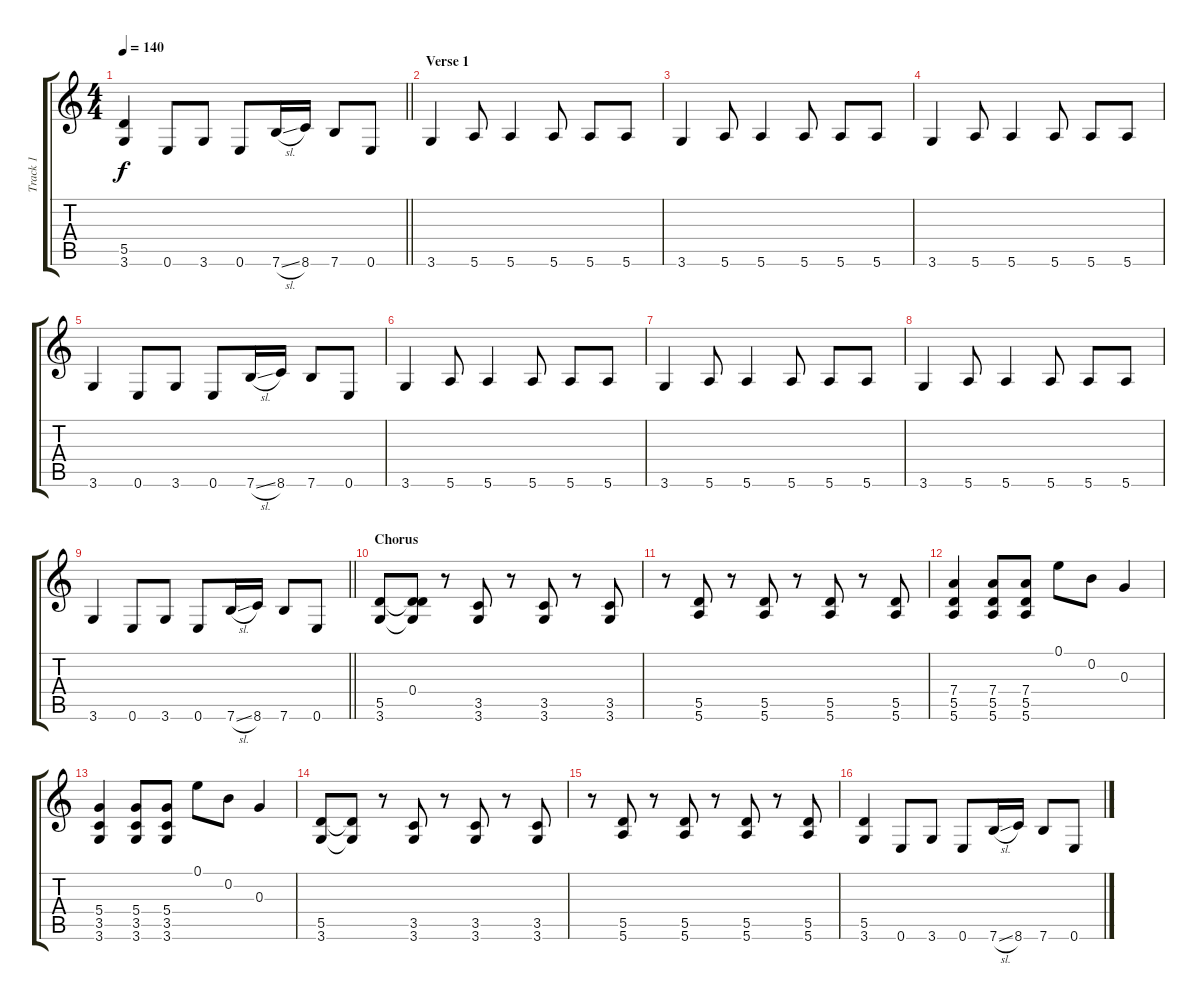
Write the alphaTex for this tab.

\track ("Track 1" "Track 1") {instrument distortionguitar}
\staff {score tabs}
\tuning (E4 B3 G3 D3 A2 E2) {hide}
\ts (4 4)
\tempo 140
\clef g2
\barLineRight lightlight
\ks c
(5.5 3.6).4{dy f} 0.6.8 3.6.8 0.6.8 7.6{sl}.16 8.6.16 7.6.8 0.6.8 |
\section ("" "Verse 1")
3.6.4 5.6.8 5.6.4 5.6.8 5.6.8 5.6.8 |
3.6.4 5.6.8 5.6.4 5.6.8 5.6.8 5.6.8 |
3.6.4 5.6.8 5.6.4 5.6.8 5.6.8 5.6.8 |
3.6.4 0.6.8 3.6.8 0.6.8 7.6{sl}.16 8.6.16 7.6.8 0.6.8 |
3.6.4 5.6.8 5.6.4 5.6.8 5.6.8 5.6.8 |
3.6.4 5.6.8 5.6.4 5.6.8 5.6.8 5.6.8 |
3.6.4 5.6.8 5.6.4 5.6.8 5.6.8 5.6.8 |
\barLineRight lightlight
3.6.4 0.6.8 3.6.8 0.6.8 7.6{sl}.16 8.6.16 7.6.8 0.6.8 |
\section ("" "Chorus")
(5.5 3.6).8 (0.4 5.5{t} 3.6{t}).8 r.8 (3.5 3.6).8 r.8 (3.5 3.6).8 r.8 (3.5 3.6).8 |
r.8 (5.5 5.6).8 r.8 (5.5 5.6).8 r.8 (5.5 5.6).8 r.8 (5.5 5.6).8 |
(7.4 5.5 5.6).4 (7.4 5.5 5.6).8 (7.4 5.5 5.6).8 0.1.8 0.2.8 0.3.4 |
(5.4 3.5 3.6).4 (5.4 3.5 3.6).8 (5.4 3.5 3.6).8 0.1.8 0.2.8 0.3.4 |
(5.5 3.6).8 (5.5{t} 3.6{t}).8 r.8 (3.5 3.6).8 r.8 (3.5 3.6).8 r.8 (3.5 3.6).8 |
r.8 (5.5 5.6).8 r.8 (5.5 5.6).8 r.8 (5.5 5.6).8 r.8 (5.5 5.6).8 |
(5.5 3.6).4 0.6.8 3.6.8 0.6.8 7.6{sl}.16 8.6.16 7.6.8 0.6.8
